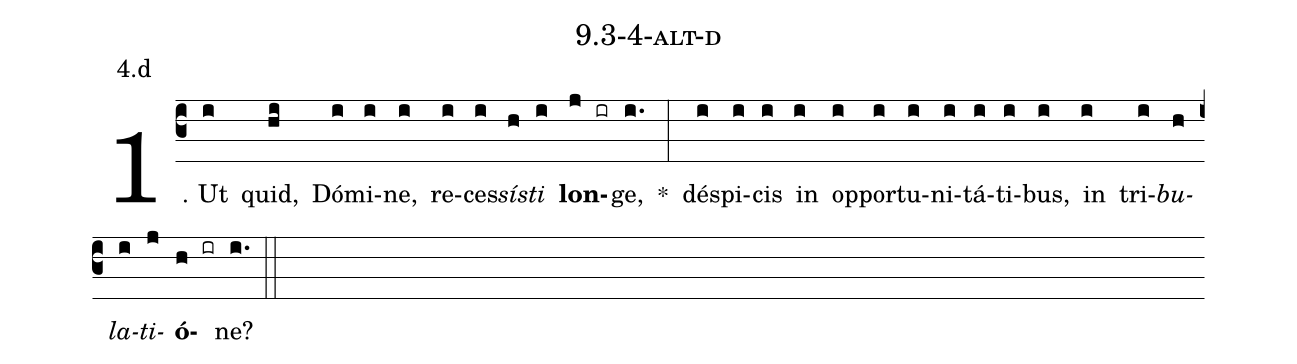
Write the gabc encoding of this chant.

name: 9.3-4-alt-d;
annotation: 4.d;
%%
(c3)1. Ut(i) quid,(hi) Dó(i)mi(i)ne,(i) re(i)ces(i)<i>sís</i>(h)<i>ti</i>(i) <b>lon</b>(j ir)ge,(i.) *(:) dé(i)spi(i)cis(i) in(i) op(i)por(i)tu(i)ni(i)tá(i)ti(i)bus,(i) in(i) tri(i)<i>bu</i>(h)<i>la</i>(i)<i>ti</i>(j)<b>ó</b>(h ir)ne?(i.) (::)


%E(i) u(h) o(i) u(j) a(h) e.(i.) (::)
